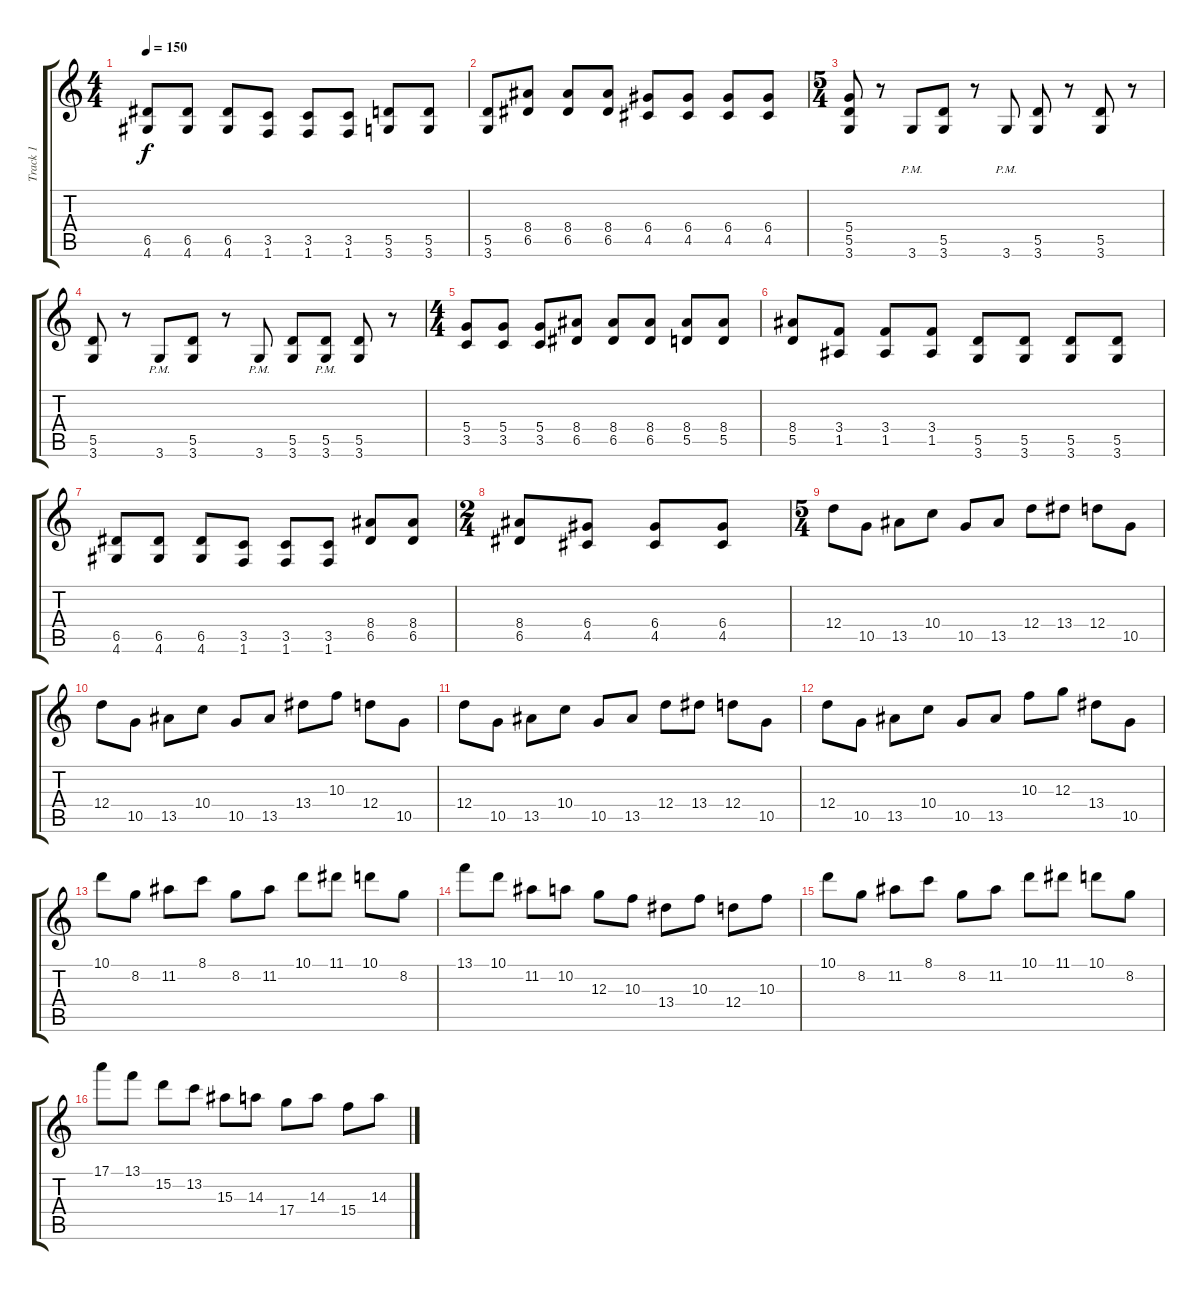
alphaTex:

\track ("Track 1" "Track 1") {instrument overdrivenguitar}
\staff {score tabs}
\tuning (E4 B3 G3 D3 A2 E2) {hide}
\ts (4 4)
\tempo 150
\clef g2
\ks c
(6.5 4.6).8{dy f} (6.5 4.6).8 (6.5 4.6).8 (3.5 1.6).8 (3.5 1.6).8 (3.5 1.6).8 (5.5 3.6).8 (5.5 3.6).8 |
(5.5 3.6).8 (8.4 6.5).8 (8.4 6.5).8 (8.4 6.5).8 (6.4 4.5).8 (6.4 4.5).8 (6.4 4.5).8 (6.4 4.5).8 |
\ts (5 4)
(5.4 5.5 3.6).8 r.8 3.6{pm}.8 (5.5 3.6).8 r.8 3.6{pm}.8 (5.5 3.6).8 r.8 (5.5 3.6).8 r.8 |
(5.5 3.6).8 r.8 3.6{pm}.8 (5.5 3.6).8 r.8 3.6{pm}.8 (5.5 3.6).8 (5.5{pm} 3.6{pm}).8 (5.5 3.6).8 r.8 |
\ts (4 4)
(5.4 3.5).8 (5.4 3.5).8 (5.4 3.5).8 (8.4 6.5).8 (8.4 6.5).8 (8.4 6.5).8 (8.4 5.5).8 (8.4 5.5).8 |
(8.4 5.5).8 (3.4 1.5).8 (3.4 1.5).8 (3.4 1.5).8 (5.5 3.6).8 (5.5 3.6).8 (5.5 3.6).8 (5.5 3.6).8 |
(6.5 4.6).8 (6.5 4.6).8 (6.5 4.6).8 (3.5 1.6).8 (3.5 1.6).8 (3.5 1.6).8 (8.4 6.5).8 (8.4 6.5).8 |
\ts (2 4)
(8.4 6.5).8 (6.4 4.5).8 (6.4 4.5).8 (6.4 4.5).8 |
\ts (5 4)
12.4.8 10.5.8 13.5.8 10.4.8 10.5.8 13.5.8 12.4.8 13.4.8 12.4.8 10.5.8 |
12.4.8 10.5.8 13.5.8 10.4.8 10.5.8 13.5.8 13.4.8 10.3.8 12.4.8 10.5.8 |
12.4.8 10.5.8 13.5.8 10.4.8 10.5.8 13.5.8 12.4.8 13.4.8 12.4.8 10.5.8 |
12.4.8 10.5.8 13.5.8 10.4.8 10.5.8 13.5.8 10.3.8 12.3.8 13.4.8 10.5.8 |
10.1.8 8.2.8 11.2.8 8.1.8 8.2.8 11.2.8 10.1.8 11.1.8 10.1.8 8.2.8 |
13.1.8 10.1.8 11.2.8 10.2.8 12.3.8 10.3.8 13.4.8 10.3.8 12.4.8 10.3.8 |
10.1.8 8.2.8 11.2.8 8.1.8 8.2.8 11.2.8 10.1.8 11.1.8 10.1.8 8.2.8 |
17.1.8 13.1.8 15.2.8 13.2.8 15.3.8 14.3.8 17.4.8 14.3.8 15.4.8 14.3.8
